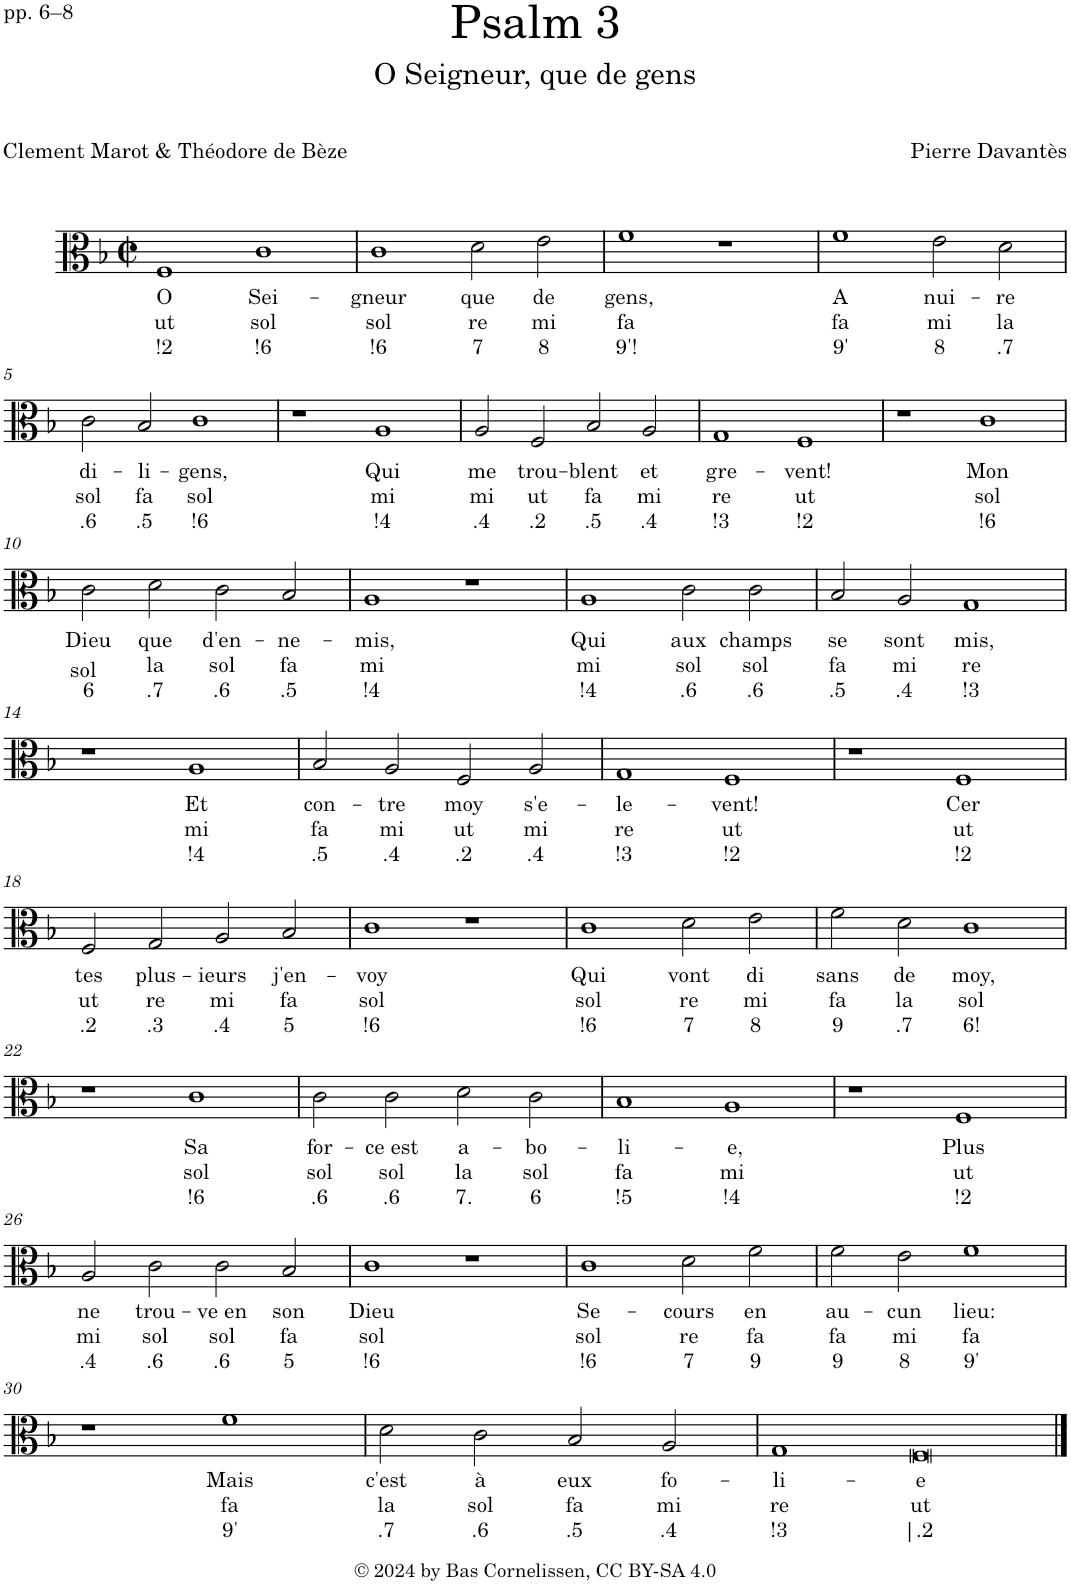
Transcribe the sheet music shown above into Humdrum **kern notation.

**kern	**text	**text	**text
*part1	*part1	*part1	*part1
*staff1	*staff1	*staff1	*staff1
*I"Voice	*	*	*
*I'Vo.	*	*	*
*clefC3	*	*	*
*k[b-]	*	*	*
*M4/2	*	*	*
*met(c|)	*	*	*
=1	=1	=1	=1
!	!LO:LY:b	!LO:LY:b	!LO:LY:b
1F	O	ut	\!2
!	!LO:LY:b	!LO:LY:b	!LO:LY:b
1c	Sei-	sol	\!6
=2	=2	=2	=2
!	!LO:LY:b	!LO:LY:b	!LO:LY:b
1c	-gneur	sol	\!6
!	!LO:LY:b	!LO:LY:b	!LO:LY:b
2d\	que	re	7
!	!LO:LY:b	!LO:LY:b	!LO:LY:b
2e\	de	mi	8
=3	=3	=3	=3
!	!LO:LY:b	!LO:LY:b	!LO:LY:b
1f	gens,	fa	9'!
1r	.	.	.
=4	=4	=4	=4
!	!LO:LY:b	!LO:LY:b	!LO:LY:b
1f	A	fa	9'
!	!LO:LY:b	!LO:LY:b	!LO:LY:b
2e\	nui-	mi	8
!	!LO:LY:b	!LO:LY:b	!LO:LY:b
2d\	-re	la	.7
!!LO:LB:g=z
=5	=5	=5	=5
!	!LO:LY:b	!LO:LY:b	!LO:LY:b
2c\	di-	sol	.6
!	!LO:LY:b	!LO:LY:b	!LO:LY:b
2B-/	-li-	fa	.5
!	!LO:LY:b	!LO:LY:b	!LO:LY:b
1c	-gens,	sol	\!6
=6	=6	=6	=6
1r	.	.	.
!	!LO:LY:b	!LO:LY:b	!LO:LY:b
1A	Qui	mi	\!4
=7	=7	=7	=7
!	!LO:LY:b	!LO:LY:b	!LO:LY:b
2A/	me	mi	.4
!	!LO:LY:b	!LO:LY:b	!LO:LY:b
2F/	trou-	ut	.2
!	!LO:LY:b	!LO:LY:b	!LO:LY:b
2B-/	-blent	fa	.5
!	!LO:LY:b	!LO:LY:b	!LO:LY:b
2A/	et	mi	.4
=8	=8	=8	=8
!	!LO:LY:b	!LO:LY:b	!LO:LY:b
1G	gre-	re	\!3
!	!LO:LY:b	!LO:LY:b	!LO:LY:b
1F	-vent!	ut	\!2
=9	=9	=9	=9
1r	.	.	.
!	!LO:LY:b	!LO:LY:b	!LO:LY:b
1c	Mon	sol	\!6
!!LO:LB:g=z
=10	=10	=10	=10
!	!LO:LY:b	!LO:LY:b	!LO:LY:b
2c\	Dieu	sol	6
!	!LO:LY:b	!LO:LY:b	!LO:LY:b
2d\	que	la	.7
!	!LO:LY:b	!LO:LY:b	!LO:LY:b
2c\	d'en-	sol	.6
!	!LO:LY:b	!LO:LY:b	!LO:LY:b
2B-/	-ne-	fa	.5
=11	=11	=11	=11
!	!LO:LY:b	!LO:LY:b	!LO:LY:b
1A	-mis,	mi	\!4
1r	.	.	.
=12	=12	=12	=12
!	!LO:LY:b	!LO:LY:b	!LO:LY:b
1A	Qui	mi	\!4
!	!LO:LY:b	!LO:LY:b	!LO:LY:b
2c\	aux	sol	.6
!	!LO:LY:b	!LO:LY:b	!LO:LY:b
2c\	champs	sol	.6
=13	=13	=13	=13
!	!LO:LY:b	!LO:LY:b	!LO:LY:b
2B-/	se	fa	.5
!	!LO:LY:b	!LO:LY:b	!LO:LY:b
2A/	sont	mi	.4
!	!LO:LY:b	!LO:LY:b	!LO:LY:b
1G	mis,	re	\!3
!!LO:LB:g=z
=14	=14	=14	=14
1r	.	.	.
!	!LO:LY:b	!LO:LY:b	!LO:LY:b
1A	Et	mi	\!4
=15	=15	=15	=15
!	!LO:LY:b	!LO:LY:b	!LO:LY:b
2B-/	con-	fa	.5
!	!LO:LY:b	!LO:LY:b	!LO:LY:b
2A/	-tre	mi	.4
!	!LO:LY:b	!LO:LY:b	!LO:LY:b
2F/	moy	ut	.2
!	!LO:LY:b	!LO:LY:b	!LO:LY:b
2A/	s'e-	mi	.4
=16	=16	=16	=16
!	!LO:LY:b	!LO:LY:b	!LO:LY:b
1G	-le-	re	\!3
!	!LO:LY:b	!LO:LY:b	!LO:LY:b
1F	-vent!	ut	\!2
=17	=17	=17	=17
1r	.	.	.
!	!LO:LY:b	!LO:LY:b	!LO:LY:b
1F	Cer	ut	\!2
!!LO:LB:g=z
=18	=18	=18	=18
!	!LO:LY:b	!LO:LY:b	!LO:LY:b
2F/	tes	ut	.2
!	!LO:LY:b	!LO:LY:b	!LO:LY:b
2G/	plus-	re	.3
!	!LO:LY:b	!LO:LY:b	!LO:LY:b
2A/	-ieurs	mi	.4
!	!LO:LY:b	!LO:LY:b	!LO:LY:b
2B-/	j'en-	fa	5
=19	=19	=19	=19
!	!LO:LY:b	!LO:LY:b	!LO:LY:b
1c	-voy	sol	\!6
1r	.	.	.
=20	=20	=20	=20
!	!LO:LY:b	!LO:LY:b	!LO:LY:b
1c	Qui	sol	\!6
!	!LO:LY:b	!LO:LY:b	!LO:LY:b
2d\	vont	re	7
!	!LO:LY:b	!LO:LY:b	!LO:LY:b
2e\	di	mi	8
=21	=21	=21	=21
!	!LO:LY:b	!LO:LY:b	!LO:LY:b
2f\	sans	fa	9
!	!LO:LY:b	!LO:LY:b	!LO:LY:b
2d\	de	la	.7
!	!LO:LY:b	!LO:LY:b	!LO:LY:b
1c	moy,	sol	6!
!!LO:LB:g=z
=22	=22	=22	=22
1r	.	.	.
!	!LO:LY:b	!LO:LY:b	!LO:LY:b
1c	Sa	sol	\!6
=23	=23	=23	=23
!	!LO:LY:b	!LO:LY:b	!LO:LY:b
2c\	for-	sol	.6
!	!LO:LY:b	!LO:LY:b	!LO:LY:b
2c\	-ce est	sol	.6
!	!LO:LY:b	!LO:LY:b	!LO:LY:b
2d\	a-	la	7.
!	!LO:LY:b	!LO:LY:b	!LO:LY:b
2c\	-bo-	sol	6
=24	=24	=24	=24
!	!LO:LY:b	!LO:LY:b	!LO:LY:b
1B-	-li-	fa	\!5
!	!LO:LY:b	!LO:LY:b	!LO:LY:b
1A	-e,	mi	\!4
=25	=25	=25	=25
1r	.	.	.
!	!LO:LY:b	!LO:LY:b	!LO:LY:b
1F	Plus	ut	\!2
!!LO:LB:g=z
=26	=26	=26	=26
!	!LO:LY:b	!LO:LY:b	!LO:LY:b
2A/	ne	mi	.4
!	!LO:LY:b	!LO:LY:b	!LO:LY:b
2c\	trou-	sol	.6
!	!LO:LY:b	!LO:LY:b	!LO:LY:b
2c\	-ve en	sol	.6
!	!LO:LY:b	!LO:LY:b	!LO:LY:b
2B-/	son	fa	5
=27	=27	=27	=27
!	!LO:LY:b	!LO:LY:b	!LO:LY:b
1c	Dieu	sol	\!6
1r	.	.	.
=28	=28	=28	=28
!	!LO:LY:b	!LO:LY:b	!LO:LY:b
1c	Se-	sol	\!6
!	!LO:LY:b	!LO:LY:b	!LO:LY:b
2d\	-cours	re	7
!	!LO:LY:b	!LO:LY:b	!LO:LY:b
2f\	en	fa	9
=29	=29	=29	=29
!	!LO:LY:b	!LO:LY:b	!LO:LY:b
2f\	au-	fa	9
!	!LO:LY:b	!LO:LY:b	!LO:LY:b
2e\	-cun	mi	8
!	!LO:LY:b	!LO:LY:b	!LO:LY:b
1f	lieu:	fa	9'
!!LO:LB:g=z
=30	=30	=30	=30
1r	.	.	.
!	!LO:LY:b	!LO:LY:b	!LO:LY:b
1f	Mais	fa	9'
=31	=31	=31	=31
!	!LO:LY:b	!LO:LY:b	!LO:LY:b
2d\	c'est	la	.7
!	!LO:LY:b	!LO:LY:b	!LO:LY:b
2c\	à	sol	.6
!	!LO:LY:b	!LO:LY:b	!LO:LY:b
2B-/	eux	fa	.5
!	!LO:LY:b	!LO:LY:b	!LO:LY:b
2A/	fo-	mi	.4
=32	=32	=32	=32
!	!LO:LY:b	!LO:LY:b	!LO:LY:b
1G	-li-	re	\!3
!	!LO:LY:b	!LO:LY:b	!LO:LY:b
1F	-e	ut	|.2
==	==	==	==
*-	*-	*-	*-
